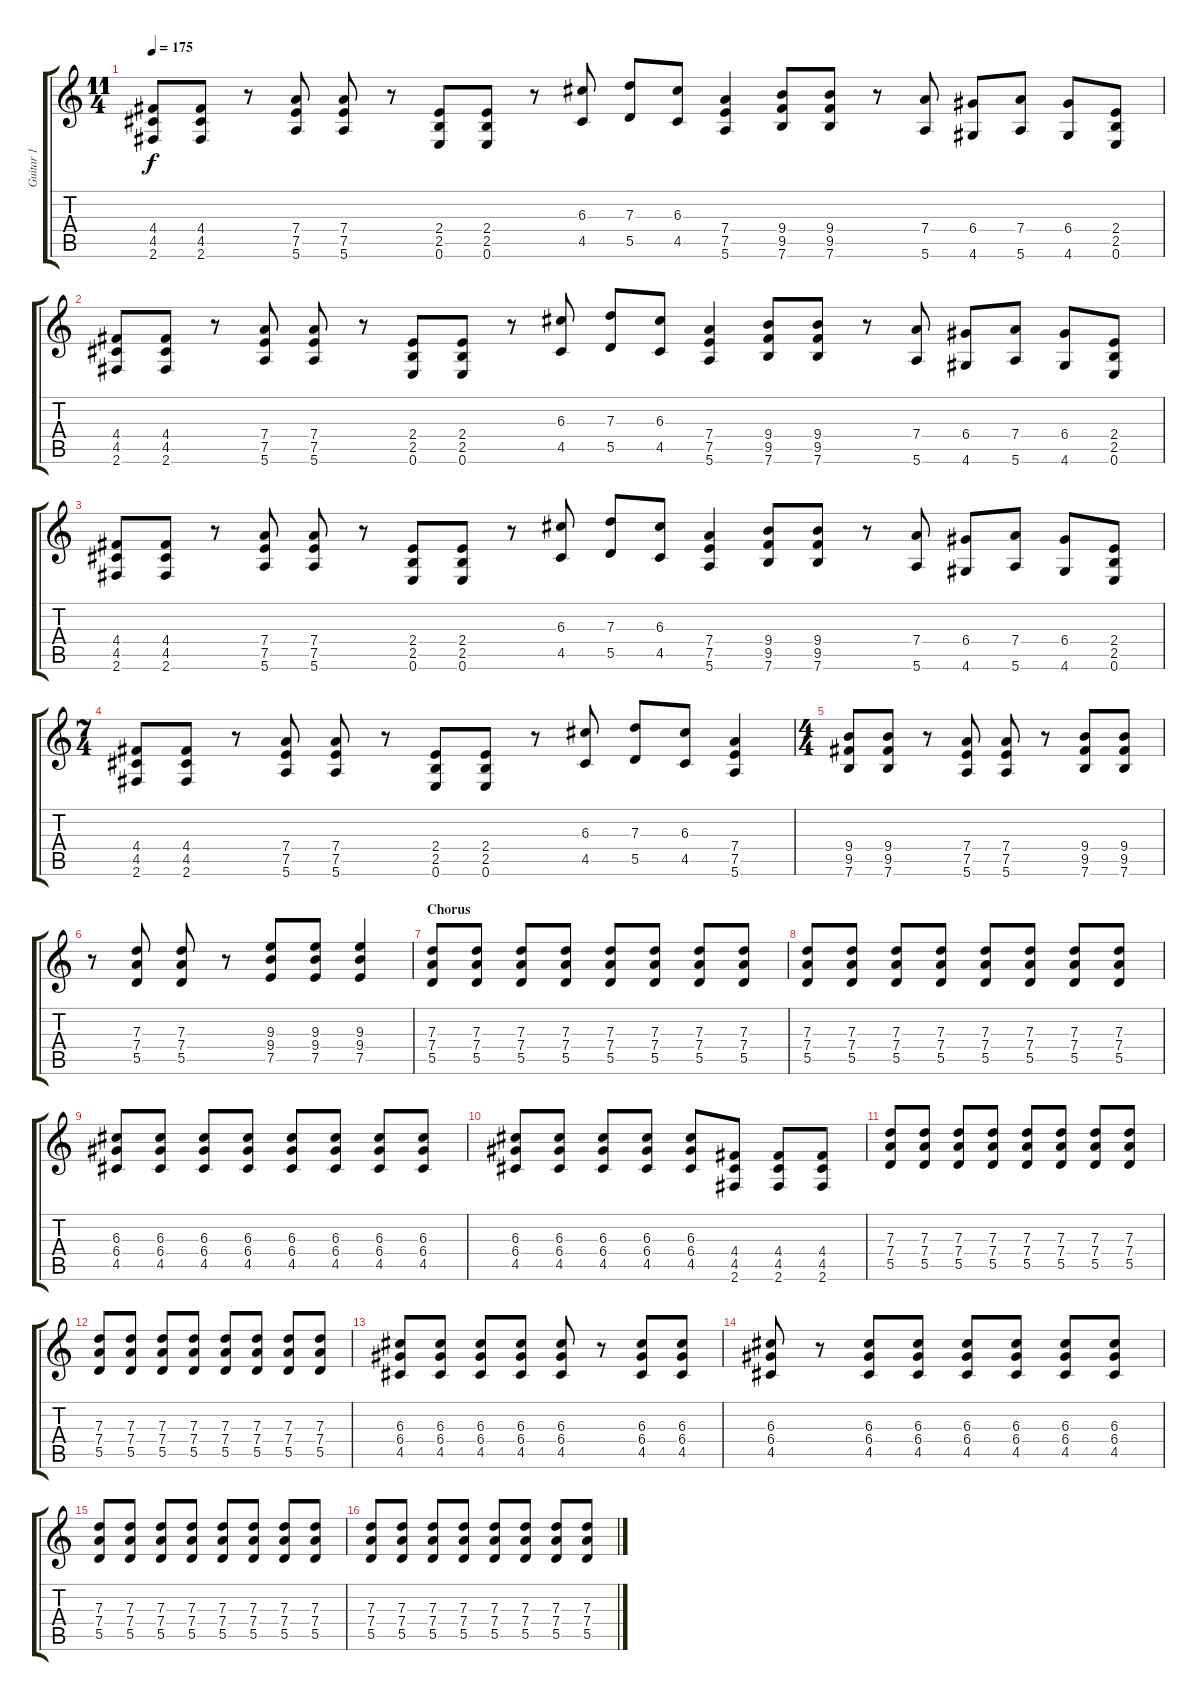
\track ("Guitar 1" "Guitar 1") {instrument distortionguitar}
\staff {score tabs}
\tuning (E4 B3 G3 D3 A2 E2) {hide}
\ts (11 4)
\tempo 175
\clef g2
\ks c
(4.4 4.5 2.6).8{dy f} (4.4 4.5 2.6).8 r.8 (7.4 7.5 5.6).8 (7.4 7.5 5.6).8 r.8 (2.4 2.5 0.6).8 (2.4 2.5 0.6).8 r.8 (6.3 4.5).8 (7.3 5.5).8 (6.3 4.5).8 (7.4 7.5 5.6).4 (9.4 9.5 7.6).8 (9.4 9.5 7.6).8 r.8 (7.4 5.6).8 (6.4 4.6).8 (7.4 5.6).8 (6.4 4.6).8 (2.4 2.5 0.6).8 |
(4.4 4.5 2.6).8 (4.4 4.5 2.6).8 r.8 (7.4 7.5 5.6).8 (7.4 7.5 5.6).8 r.8 (2.4 2.5 0.6).8 (2.4 2.5 0.6).8 r.8 (6.3 4.5).8 (7.3 5.5).8 (6.3 4.5).8 (7.4 7.5 5.6).4 (9.4 9.5 7.6).8 (9.4 9.5 7.6).8 r.8 (7.4 5.6).8 (6.4 4.6).8 (7.4 5.6).8 (6.4 4.6).8 (2.4 2.5 0.6).8 |
(4.4 4.5 2.6).8 (4.4 4.5 2.6).8 r.8 (7.4 7.5 5.6).8 (7.4 7.5 5.6).8 r.8 (2.4 2.5 0.6).8 (2.4 2.5 0.6).8 r.8 (6.3 4.5).8 (7.3 5.5).8 (6.3 4.5).8 (7.4 7.5 5.6).4 (9.4 9.5 7.6).8 (9.4 9.5 7.6).8 r.8 (7.4 5.6).8 (6.4 4.6).8 (7.4 5.6).8 (6.4 4.6).8 (2.4 2.5 0.6).8 |
\ts (7 4)
(4.4 4.5 2.6).8 (4.4 4.5 2.6).8 r.8 (7.4 7.5 5.6).8 (7.4 7.5 5.6).8 r.8 (2.4 2.5 0.6).8 (2.4 2.5 0.6).8 r.8 (6.3 4.5).8 (7.3 5.5).8 (6.3 4.5).8 (7.4 7.5 5.6).4 |
\ts (4 4)
(9.4 9.5 7.6).8 (9.4 9.5 7.6).8 r.8 (7.4 7.5 5.6).8 (7.4 7.5 5.6).8 r.8 (9.4 9.5 7.6).8 (9.4 9.5 7.6).8 |
r.8 (7.3 7.4 5.5).8 (7.3 7.4 5.5).8 r.8 (9.3 9.4 7.5).8 (9.3 9.4 7.5).8 (9.3 9.4 7.5).4 |
\section ("" "Chorus")
(7.3 7.4 5.5).8 (7.3 7.4 5.5).8 (7.3 7.4 5.5).8 (7.3 7.4 5.5).8 (7.3 7.4 5.5).8 (7.3 7.4 5.5).8 (7.3 7.4 5.5).8 (7.3 7.4 5.5).8 |
(7.3 7.4 5.5).8 (7.3 7.4 5.5).8 (7.3 7.4 5.5).8 (7.3 7.4 5.5).8 (7.3 7.4 5.5).8 (7.3 7.4 5.5).8 (7.3 7.4 5.5).8 (7.3 7.4 5.5).8 |
(6.3 6.4 4.5).8 (6.3 6.4 4.5).8 (6.3 6.4 4.5).8 (6.3 6.4 4.5).8 (6.3 6.4 4.5).8 (6.3 6.4 4.5).8 (6.3 6.4 4.5).8 (6.3 6.4 4.5).8 |
(6.3 6.4 4.5).8 (6.3 6.4 4.5).8 (6.3 6.4 4.5).8 (6.3 6.4 4.5).8 (6.3 6.4 4.5).8 (4.4 4.5 2.6).8 (4.4 4.5 2.6).8 (4.4 4.5 2.6).8 |
(7.3 7.4 5.5).8 (7.3 7.4 5.5).8 (7.3 7.4 5.5).8 (7.3 7.4 5.5).8 (7.3 7.4 5.5).8 (7.3 7.4 5.5).8 (7.3 7.4 5.5).8 (7.3 7.4 5.5).8 |
(7.3 7.4 5.5).8 (7.3 7.4 5.5).8 (7.3 7.4 5.5).8 (7.3 7.4 5.5).8 (7.3 7.4 5.5).8 (7.3 7.4 5.5).8 (7.3 7.4 5.5).8 (7.3 7.4 5.5).8 |
(6.3 6.4 4.5).8 (6.3 6.4 4.5).8 (6.3 6.4 4.5).8 (6.3 6.4 4.5).8 (6.3 6.4 4.5).8 r.8 (6.3 6.4 4.5).8 (6.3 6.4 4.5).8 |
(6.3 6.4 4.5).8 r.8 (6.3 6.4 4.5).8 (6.3 6.4 4.5).8 (6.3 6.4 4.5).8 (6.3 6.4 4.5).8 (6.3 6.4 4.5).8 (6.3 6.4 4.5).8 |
(7.3 7.4 5.5).8 (7.3 7.4 5.5).8 (7.3 7.4 5.5).8 (7.3 7.4 5.5).8 (7.3 7.4 5.5).8 (7.3 7.4 5.5).8 (7.3 7.4 5.5).8 (7.3 7.4 5.5).8 |
(7.3 7.4 5.5).8 (7.3 7.4 5.5).8 (7.3 7.4 5.5).8 (7.3 7.4 5.5).8 (7.3 7.4 5.5).8 (7.3 7.4 5.5).8 (7.3 7.4 5.5).8 (7.3 7.4 5.5).8
